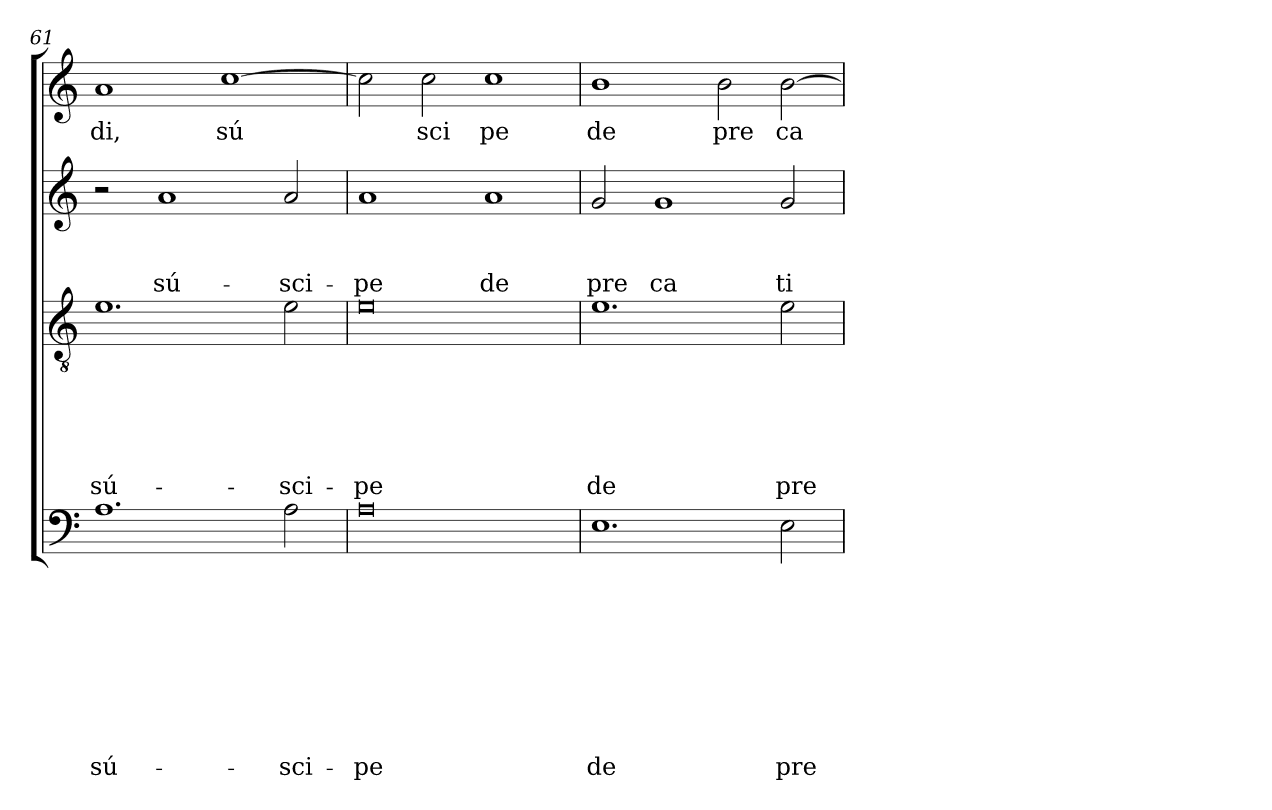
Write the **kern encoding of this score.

**kern	**text	**text	**text	**text	**text	**text	**text	**text	**text	**kern	**text	**text	**text	**text	**text	**text	**kern	**text	**text	**text	**kern	**text
*part4	*part4	*part4	*part4	*part4	*part4	*part4	*part4	*part4	*part4	*part3	*part3	*part3	*part3	*part3	*part3	*part3	*part2	*part2	*part2	*part2	*part1	*part1
*staff4	*staff4	*staff4	*staff4	*staff4	*staff4	*staff4	*staff4	*staff4	*staff4	*staff3	*staff3	*staff3	*staff3	*staff3	*staff3	*staff3	*staff2	*staff2	*staff2	*staff2	*staff1	*staff1
*clefF4	*	*	*	*	*	*	*	*	*	*clefGv2	*	*	*	*	*	*	*clefG2	*	*	*	*clefG2	*
*k[]	*	*	*	*	*	*	*	*	*	*k[]	*	*	*	*	*	*	*k[]	*	*	*	*k[]	*
*C:	*	*	*	*	*	*	*	*	*	*C:	*	*	*	*	*	*	*C:	*	*	*	*C:	*
=61	=61	=61	=61	=61	=61	=61	=61	=61	=61	=61	=61	=61	=61	=61	=61	=61	=61	=61	=61	=61	=61	=61
!	!	!	!	!	!	!	!	!	!LO:LY:b	!	!	!	!	!	!	!LO:LY:b	!	!	!	!	!	!LO:LY:b
1.A	.	.	.	.	.	.	.	.	sú-	1.e	.	.	.	.	.	sú-	2r	.	.	.	1a	di,
!	!	!	!	!	!	!	!	!	!	!	!	!	!	!	!	!	!	!	!	!LO:LY:b	!	!
.	.	.	.	.	.	.	.	.	.	.	.	.	.	.	.	.	1a	.	.	sú-	.	.
!	!	!	!	!	!	!	!	!	!	!	!	!	!	!	!	!	!	!	!	!	!	!LO:LY:b
.	.	.	.	.	.	.	.	.	.	.	.	.	.	.	.	.	.	.	.	.	[>1cc	sú
!	!	!	!	!	!	!	!	!	!LO:LY:b	!	!	!	!	!	!	!LO:LY:b	!	!	!	!LO:LY:b	!	!
2A\	.	.	.	.	.	.	.	.	-sci-	2e\	.	.	.	.	.	-sci-	2a/	.	.	-sci-	.	.
!!LO:PB:g=z
=62	=62	=62	=62	=62	=62	=62	=62	=62	=62	=62	=62	=62	=62	=62	=62	=62	=62	=62	=62	=62	=62	=62
!	!	!	!	!	!	!	!	!	!LO:LY:b	!	!	!	!	!	!	!LO:LY:b	!	!	!	!LO:LY:b	!	!
0A	.	.	.	.	.	.	.	.	-pe	0e	.	.	.	.	.	-pe	1a	.	.	-pe	2cc\]	.
!	!	!	!	!	!	!	!	!	!	!	!	!	!	!	!	!	!	!	!	!	!	!LO:LY:b
.	.	.	.	.	.	.	.	.	.	.	.	.	.	.	.	.	.	.	.	.	2cc\	sci
!	!	!	!	!	!	!	!	!	!	!	!	!	!	!	!	!	!	!	!	!LO:LY:b	!	!LO:LY:b
.	.	.	.	.	.	.	.	.	.	.	.	.	.	.	.	.	1a	.	.	de	1cc	pe
=63	=63	=63	=63	=63	=63	=63	=63	=63	=63	=63	=63	=63	=63	=63	=63	=63	=63	=63	=63	=63	=63	=63
!	!	!	!	!	!	!	!	!	!LO:LY:b	!	!	!	!	!	!	!LO:LY:b	!	!	!	!LO:LY:b	!	!LO:LY:b
1.E	.	.	.	.	.	.	.	.	de	1.e	.	.	.	.	.	de	2g/	.	.	pre	1b	de
!	!	!	!	!	!	!	!	!	!	!	!	!	!	!	!	!	!	!	!	!LO:LY:b	!	!
.	.	.	.	.	.	.	.	.	.	.	.	.	.	.	.	.	1g	.	.	ca	.	.
!	!	!	!	!	!	!	!	!	!	!	!	!	!	!	!	!	!	!	!	!	!	!LO:LY:b
.	.	.	.	.	.	.	.	.	.	.	.	.	.	.	.	.	.	.	.	.	2b\	pre
!	!	!	!	!	!	!	!	!	!LO:LY:b	!	!	!	!	!	!	!LO:LY:b	!	!	!	!LO:LY:b	!	!LO:LY:b
2E\	.	.	.	.	.	.	.	.	pre	2e\	.	.	.	.	.	pre	2g/	.	.	ti	[>2b\	ca
=	=	=	=	=	=	=	=	=	=	=	=	=	=	=	=	=	=	=	=	=	=	=
*-	*-	*-	*-	*-	*-	*-	*-	*-	*-	*-	*-	*-	*-	*-	*-	*-	*-	*-	*-	*-	*-	*-
